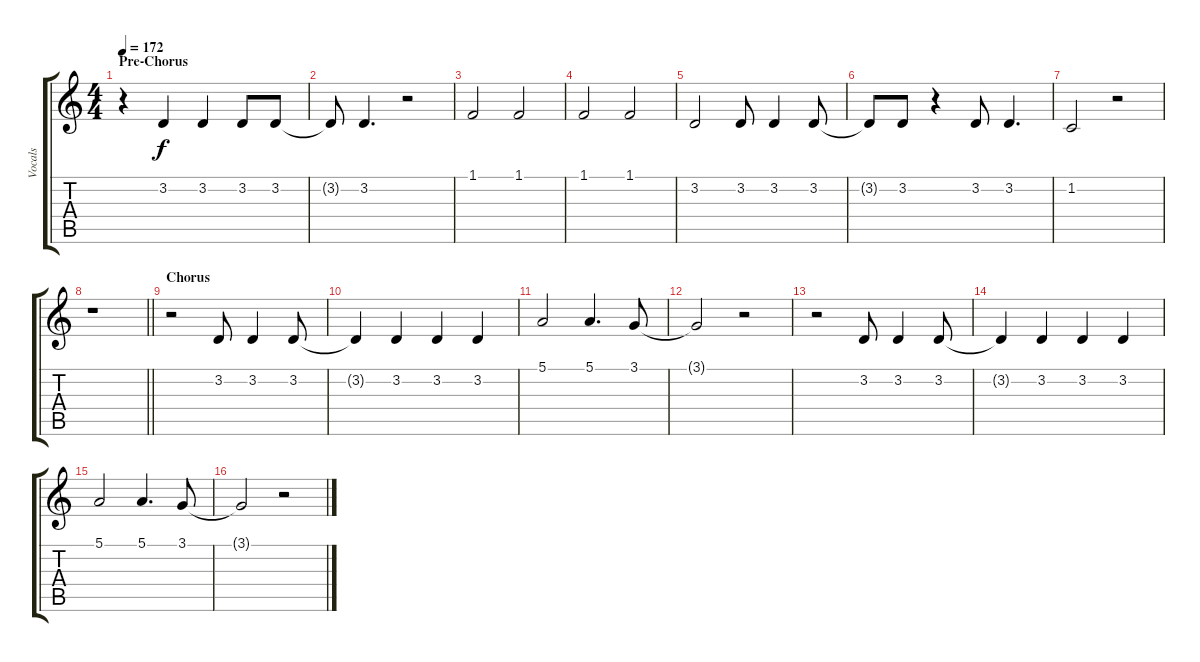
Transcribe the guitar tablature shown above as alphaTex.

\track ("Vocals" "Vocals") {instrument drawbarorgan}
\staff {score tabs}
\tuning (E4 B3 G3 D3 A2 E2) {hide}
\ts (4 4)
\section ("" "Pre-Chorus")
\tempo 172
\clef g2
\ks c
r.4{dy f} 3.2.4 3.2.4 3.2.8 3.2.8 |
3.2{t}.8 3.2.4{d} r.2 |
1.1.2 1.1.2 |
1.1.2 1.1.2 |
3.2.2 3.2.8 3.2.4 3.2.8 |
3.2{t}.8 3.2.8 r.4 3.2.8 3.2.4{d} |
1.2.2 r.2 |
\barLineRight lightlight
r.1 |
\section ("" "Chorus")
r.2 3.2.8 3.2.4 3.2.8 |
3.2{t}.4 3.2.4 3.2.4 3.2.4 |
5.1.2 5.1.4{d} 3.1.8 |
3.1{t}.2 r.2 |
r.2 3.2.8 3.2.4 3.2.8 |
3.2{t}.4 3.2.4 3.2.4 3.2.4 |
5.1.2 5.1.4{d} 3.1.8 |
3.1{t}.2 r.2
